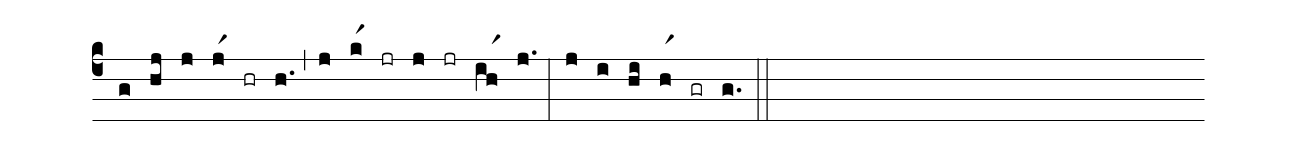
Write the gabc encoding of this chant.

%%
(c4)
(g) (hj)
(j) (jr1) (hr) (h.) (,)
(j) (kr1) (jr) (j) (jr) (ihr1) (j.) (:)
(j) (i) (hi) (hr1) (gr) (g.) (::)
